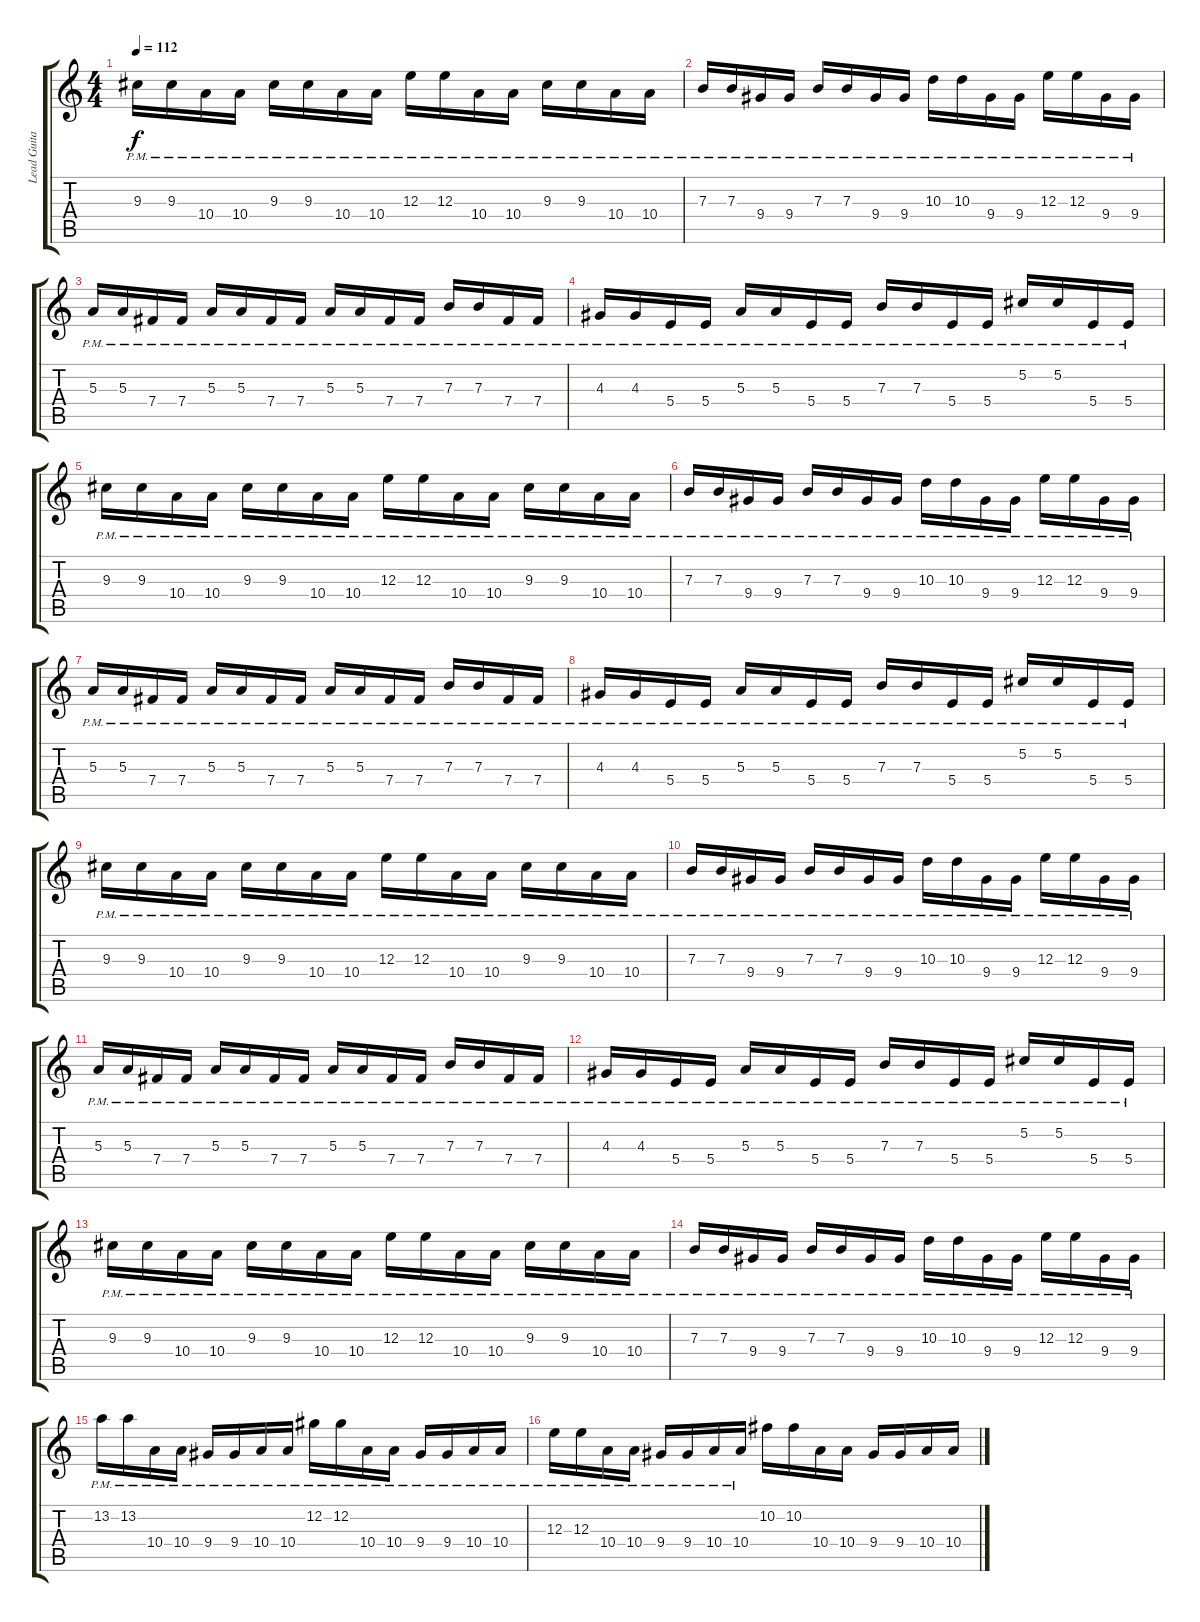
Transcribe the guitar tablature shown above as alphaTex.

\track ("Lead Guitar 2" "Lead Guita") {instrument distortionguitar}
\staff {score tabs}
\tuning (Db4 Ab3 E3 B2 Gb2 B1) {hide}
\ts (4 4)
\tempo 112
\clef g2
\ks c
9.3{pm}.16{dy f} 9.3{pm}.16 10.4{pm}.16 10.4{pm}.16 9.3{pm}.16 9.3{pm}.16 10.4{pm}.16 10.4{pm}.16 12.3{pm}.16 12.3{pm}.16 10.4{pm}.16 10.4{pm}.16 9.3{pm}.16 9.3{pm}.16 10.4{pm}.16 10.4{pm}.16 |
7.3{pm}.16 7.3{pm}.16 9.4{pm}.16 9.4{pm}.16 7.3{pm}.16 7.3{pm}.16 9.4{pm}.16 9.4{pm}.16 10.3{pm}.16 10.3{pm}.16 9.4{pm}.16 9.4{pm}.16 12.3{pm}.16 12.3{pm}.16 9.4{pm}.16 9.4{pm}.16 |
5.3{pm}.16 5.3{pm}.16 7.4{pm}.16 7.4{pm}.16 5.3{pm}.16 5.3{pm}.16 7.4{pm}.16 7.4{pm}.16 5.3{pm}.16 5.3{pm}.16 7.4{pm}.16 7.4{pm}.16 7.3{pm}.16 7.3{pm}.16 7.4{pm}.16 7.4{pm}.16 |
4.3{pm}.16 4.3{pm}.16 5.4{pm}.16 5.4{pm}.16 5.3{pm}.16 5.3{pm}.16 5.4{pm}.16 5.4{pm}.16 7.3{pm}.16 7.3{pm}.16 5.4{pm}.16 5.4{pm}.16 5.2{pm}.16 5.2{pm}.16 5.4{pm}.16 5.4{pm}.16 |
9.3{pm}.16 9.3{pm}.16 10.4{pm}.16 10.4{pm}.16 9.3{pm}.16 9.3{pm}.16 10.4{pm}.16 10.4{pm}.16 12.3{pm}.16 12.3{pm}.16 10.4{pm}.16 10.4{pm}.16 9.3{pm}.16 9.3{pm}.16 10.4{pm}.16 10.4{pm}.16 |
7.3{pm}.16 7.3{pm}.16 9.4{pm}.16 9.4{pm}.16 7.3{pm}.16 7.3{pm}.16 9.4{pm}.16 9.4{pm}.16 10.3{pm}.16 10.3{pm}.16 9.4{pm}.16 9.4{pm}.16 12.3{pm}.16 12.3{pm}.16 9.4{pm}.16 9.4{pm}.16 |
5.3{pm}.16 5.3{pm}.16 7.4{pm}.16 7.4{pm}.16 5.3{pm}.16 5.3{pm}.16 7.4{pm}.16 7.4{pm}.16 5.3{pm}.16 5.3{pm}.16 7.4{pm}.16 7.4{pm}.16 7.3{pm}.16 7.3{pm}.16 7.4{pm}.16 7.4{pm}.16 |
4.3{pm}.16 4.3{pm}.16 5.4{pm}.16 5.4{pm}.16 5.3{pm}.16 5.3{pm}.16 5.4{pm}.16 5.4{pm}.16 7.3{pm}.16 7.3{pm}.16 5.4{pm}.16 5.4{pm}.16 5.2{pm}.16 5.2{pm}.16 5.4{pm}.16 5.4{pm}.16 |
9.3{pm}.16 9.3{pm}.16 10.4{pm}.16 10.4{pm}.16 9.3{pm}.16 9.3{pm}.16 10.4{pm}.16 10.4{pm}.16 12.3{pm}.16 12.3{pm}.16 10.4{pm}.16 10.4{pm}.16 9.3{pm}.16 9.3{pm}.16 10.4{pm}.16 10.4{pm}.16 |
7.3{pm}.16 7.3{pm}.16 9.4{pm}.16 9.4{pm}.16 7.3{pm}.16 7.3{pm}.16 9.4{pm}.16 9.4{pm}.16 10.3{pm}.16 10.3{pm}.16 9.4{pm}.16 9.4{pm}.16 12.3{pm}.16 12.3{pm}.16 9.4{pm}.16 9.4{pm}.16 |
5.3{pm}.16 5.3{pm}.16 7.4{pm}.16 7.4{pm}.16 5.3{pm}.16 5.3{pm}.16 7.4{pm}.16 7.4{pm}.16 5.3{pm}.16 5.3{pm}.16 7.4{pm}.16 7.4{pm}.16 7.3{pm}.16 7.3{pm}.16 7.4{pm}.16 7.4{pm}.16 |
4.3{pm}.16 4.3{pm}.16 5.4{pm}.16 5.4{pm}.16 5.3{pm}.16 5.3{pm}.16 5.4{pm}.16 5.4{pm}.16 7.3{pm}.16 7.3{pm}.16 5.4{pm}.16 5.4{pm}.16 5.2{pm}.16 5.2{pm}.16 5.4{pm}.16 5.4{pm}.16 |
9.3{pm}.16 9.3{pm}.16 10.4{pm}.16 10.4{pm}.16 9.3{pm}.16 9.3{pm}.16 10.4{pm}.16 10.4{pm}.16 12.3{pm}.16 12.3{pm}.16 10.4{pm}.16 10.4{pm}.16 9.3{pm}.16 9.3{pm}.16 10.4{pm}.16 10.4{pm}.16 |
7.3{pm}.16 7.3{pm}.16 9.4{pm}.16 9.4{pm}.16 7.3{pm}.16 7.3{pm}.16 9.4{pm}.16 9.4{pm}.16 10.3{pm}.16 10.3{pm}.16 9.4{pm}.16 9.4{pm}.16 12.3{pm}.16 12.3{pm}.16 9.4{pm}.16 9.4{pm}.16 |
13.2{pm}.16 13.2{pm}.16 10.4{pm}.16 10.4{pm}.16 9.4{pm}.16 9.4{pm}.16 10.4{pm}.16 10.4{pm}.16 12.2{pm}.16 12.2{pm}.16 10.4{pm}.16 10.4{pm}.16 9.4{pm}.16 9.4{pm}.16 10.4{pm}.16 10.4{pm}.16 |
12.3{pm}.16 12.3{pm}.16 10.4{pm}.16 10.4{pm}.16 9.4{pm}.16 9.4{pm}.16 10.4{pm}.16 10.4{pm}.16 10.2.16 10.2.16 10.4.16 10.4.16 9.4.16 9.4.16 10.4.16 10.4.16
